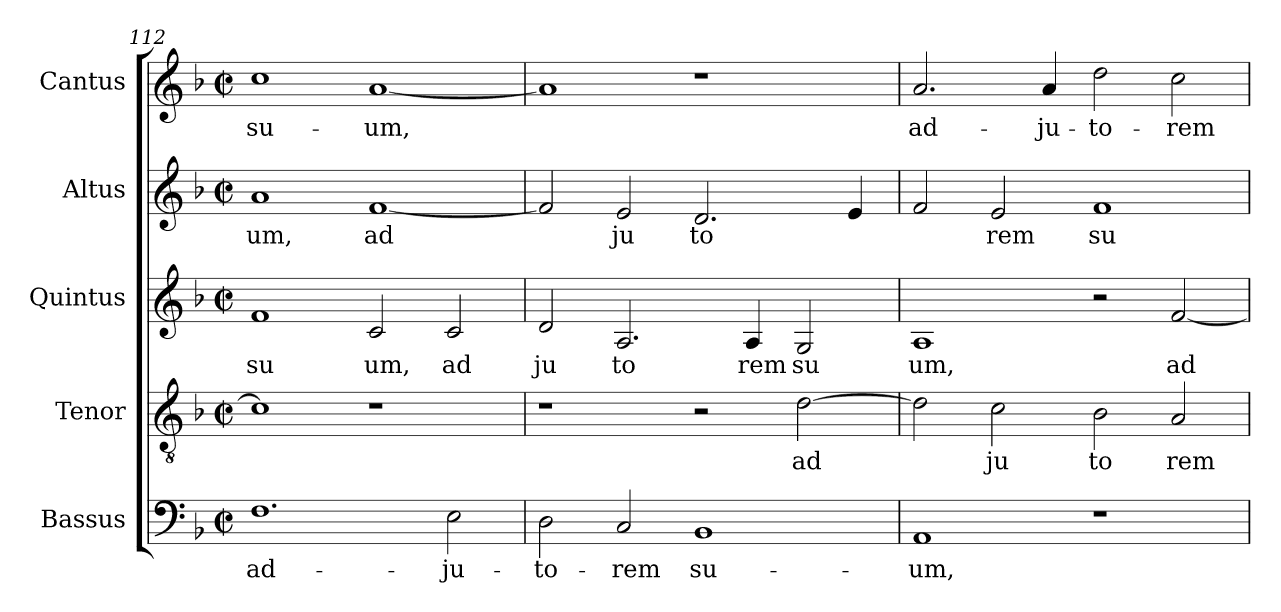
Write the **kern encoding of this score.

**kern	**text	**kern	**text	**kern	**text	**kern	**text	**kern	**text
*part5	*part5	*part4	*part4	*part3	*part3	*part2	*part2	*part1	*part1
*staff5	*staff5	*staff4	*staff4	*staff3	*staff3	*staff2	*staff2	*staff1	*staff1
*I"Bassus	*	*I"Tenor	*	*I"Quintus	*	*I"Altus	*	*I"Cantus	*
!!LO:LB:g=z
*clefF4	*	*clefGv2	*	*clefG2	*	*clefG2	*	*clefG2	*
*k[b-]	*	*k[b-]	*	*k[b-]	*	*k[b-]	*	*k[b-]	*
*F:	*	*F:	*	*F:	*	*F:	*	*F:	*
*M2/2	*	*M2/2	*	*M2/2	*	*M2/2	*	*M2/2	*
*met(c|)	*	*met(c|)	*	*met(c|)	*	*met(c|)	*	*met(c|)	*
=112	=112	=112	=112	=112	=112	=112	=112	=112	=112
!	!LO:LY:b:cj	!	!LO:LY:b:cj	!	!LO:LY:b:cj	!	!LO:LY:b:cj	!	!LO:LY:b:cj
1.F	ad-	1c]	.	1f	su	1a	um,	1cc	su-
!	!	!	!	!	!LO:LY:b:cj	!	!LO:LY:b:cj	!	!LO:LY:b:cj
.	.	1r	.	2c/	um,	[<1f	ad	[<1a	-um,
!	!LO:LY:b:cj	!	!	!	!LO:LY:b:cj	!	!	!	!
2E\	-ju-	.	.	2c/	ad	.	.	.	.
=113	=113	=113	=113	=113	=113	=113	=113	=113	=113
!	!LO:LY:b:cj	!	!	!	!LO:LY:b:cj	!	!LO:LY:b:cj	!	!LO:LY:b:cj
2D\	-to-	1r	.	2d/	ju	2f/]	.	1a]	.
!	!LO:LY:b:cj	!	!	!	!LO:LY:b:cj	!	!LO:LY:b:cj	!	!
2C/	-rem	.	.	2.A/	to	2e/	ju	.	.
!	!LO:LY:b:cj	!	!	!	!	!	!LO:LY:b:cj	!	!
1BB-	su-	2r	.	.	.	2.d/	to	1r	.
!	!	!	!	!	!LO:LY:b:cj	!	!	!	!
.	.	.	.	4A/	rem	.	.	.	.
!	!	!	!LO:LY:b:cj	!	!LO:LY:b:cj	!	!	!	!
.	.	[>2d\	ad	2G/	su	.	.	.	.
!	!	!	!	!	!	!	!LO:LY:b:cj	!	!
.	.	.	.	.	.	4e/	.	.	.
=114	=114	=114	=114	=114	=114	=114	=114	=114	=114
!	!LO:LY:b:cj	!	!LO:LY:b:cj	!	!LO:LY:b:cj	!	!LO:LY:b:cj	!	!LO:LY:b:cj
1AA	-um,	2d\]	.	1A	um,	2f/	.	2.a/	ad-
!	!	!	!LO:LY:b:cj	!	!	!	!LO:LY:b:cj	!	!
.	.	2c\	ju	.	.	2e/	rem	.	.
!	!	!	!	!	!	!	!	!	!LO:LY:b:cj
.	.	.	.	.	.	.	.	4a/	-ju-
!	!	!	!LO:LY:b:cj	!	!	!	!LO:LY:b:cj	!	!LO:LY:b:cj
1r	.	2B-\	to	2r	.	1f	su	2dd\	-to-
!	!	!	!LO:LY:b:cj	!	!LO:LY:b:cj	!	!	!	!LO:LY:b:cj
.	.	2A/	rem	[<2f/	ad	.	.	2cc\	-rem
=	=	=	=	=	=	=	=	=	=
*-	*-	*-	*-	*-	*-	*-	*-	*-	*-
